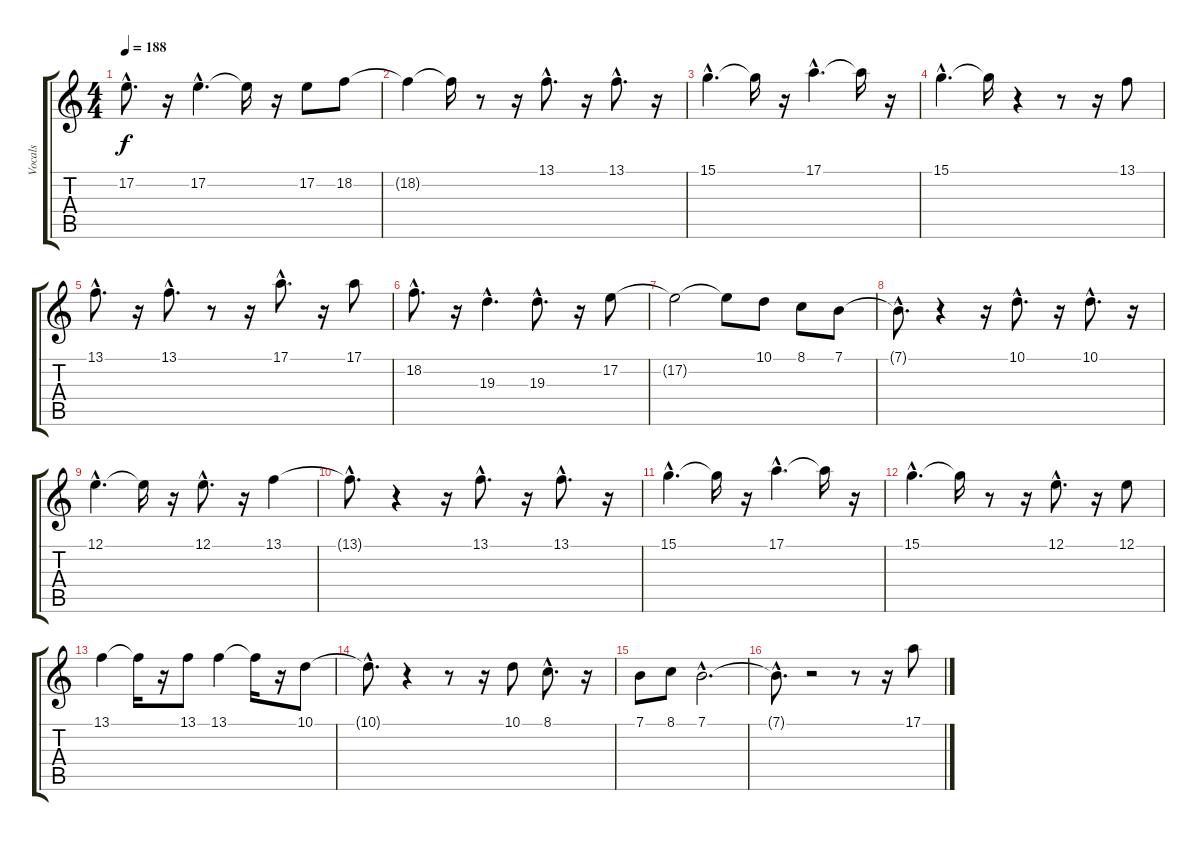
\track ("Vocals" "Vocals") {instrument choiraahs}
\staff {score tabs}
\tuning (E4 B3 G3 D3 A2 E2) {hide}
\ts (4 4)
\tempo 188
\clef g2
\ks c
17.2{hac}.8{d dy f} r.16 17.2{hac}.4{d} 17.2{t}.16 r.16 17.2.8 18.2.8 |
18.2{t}.4 18.2{t}.16 r.8 r.16 13.1{hac}.8{d} r.16 13.1{hac}.8{d} r.16 |
15.1{hac}.4{d} 15.1{t}.16 r.16 17.1{hac}.4{d} 17.1{t}.16 r.16 |
15.1{hac}.4{d} 15.1{t}.16 r.4 r.8 r.16 13.1.8 |
13.1{hac}.8{d} r.16 13.1{hac}.8{d} r.8 r.16 17.1{hac}.8{d} r.16 17.1.8 |
18.2{hac}.8{d} r.16 19.3{hac}.4{d} 19.3{hac}.8{d} r.16 17.2.8 |
17.2{t}.2 17.2{t}.8 10.1.8 8.1.8 7.1.8 |
7.1{hac t}.8{d} r.4 r.16 10.1{hac}.8{d} r.16 10.1{hac}.8{d} r.16 |
12.1{hac}.4{d} 12.1{t}.16 r.16 12.1{hac}.8{d} r.16 13.1.4 |
13.1{hac t}.8{d} r.4 r.16 13.1{hac}.8{d} r.16 13.1{hac}.8{d} r.16 |
15.1{hac}.4{d} 15.1{t}.16 r.16 17.1{hac}.4{d} 17.1{t}.16 r.16 |
15.1{hac}.4{d} 15.1{t}.16 r.8 r.16 12.1{hac}.8{d} r.16 12.1.8 |
13.1.4 13.1{t}.16 r.16 13.1.8 13.1.4 13.1{t}.16 r.16 10.1.8 |
10.1{hac t}.8{d} r.4 r.8 r.16 10.1.8 8.1{hac}.8{d} r.16 |
7.1.8 8.1.8 7.1{hac}.2{d} |
7.1{hac t}.8{d} r.2 r.8 r.16 17.1.8
